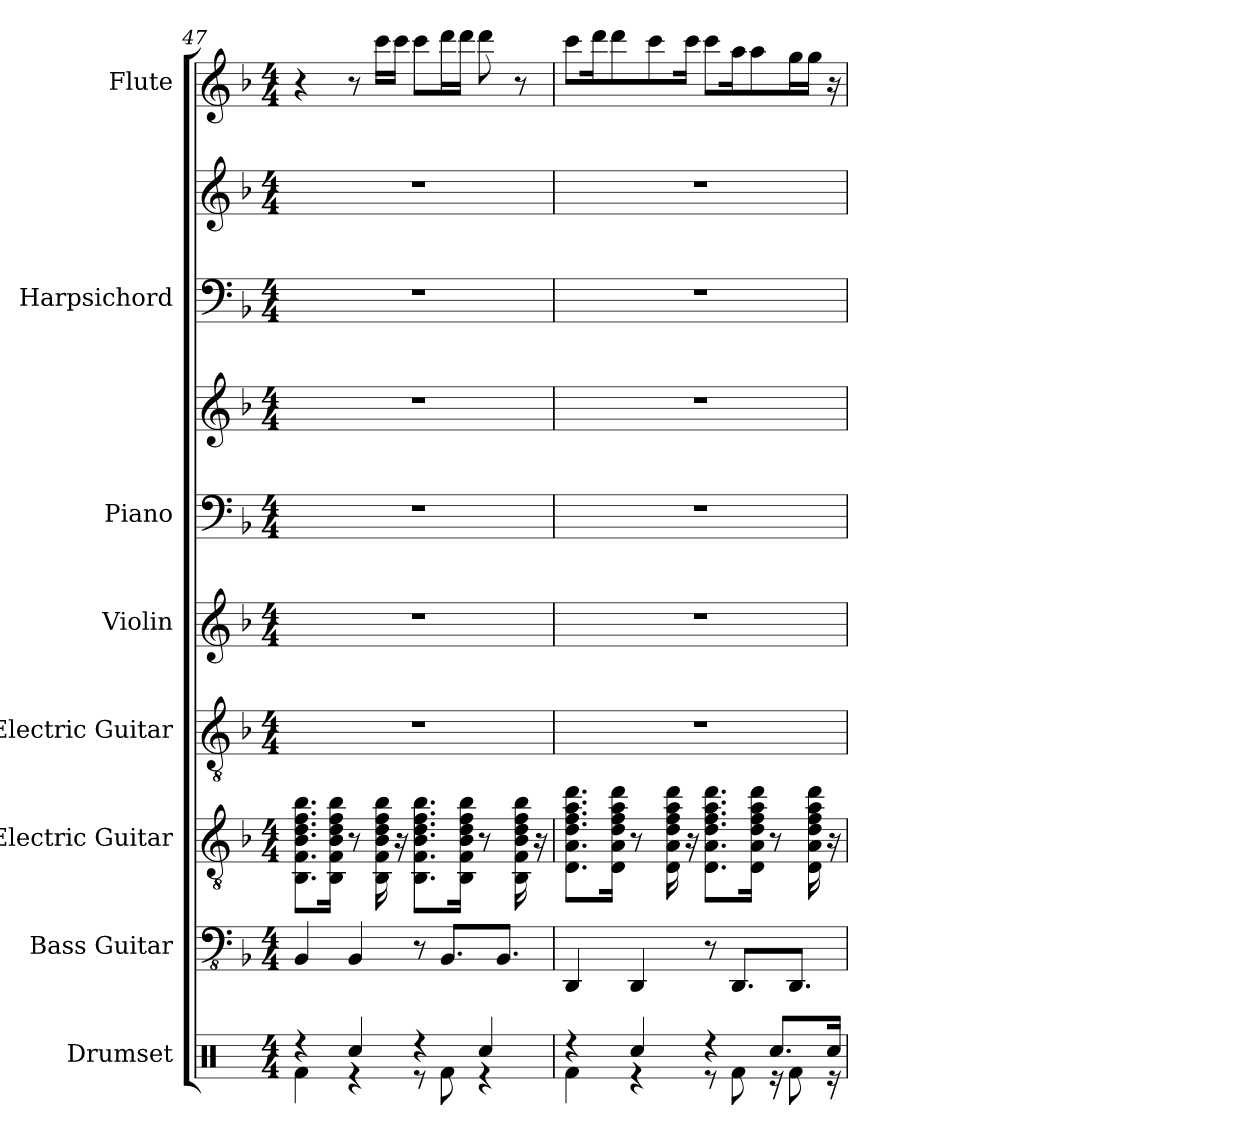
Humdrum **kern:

**kern	**kern	**kern	**kern	**kern	**kern	**kern	**kern	**kern	**kern
*part8	*part7	*part6	*part5	*part4	*part3	*part3	*part2	*part2	*part1
*staff10	*staff9	*staff8	*staff7	*staff6	*staff5	*staff4	*staff3	*staff2	*staff1
*I"Drumset	*I"Bass Guitar	*I"Electric Guitar	*I"Electric Guitar	*I"Violin	*I"Piano	*	*I"Harpsichord	*	*I"Flute
*I'Drs.	*I'B. Guit.	*I'El. Guit.	*I'El. Guit.	*I'Vln.	*I'Pno.	*	*I'Hch.	*	*I'Fl.
*clefX	*clefFv4	*clefGv2	*clefGv2	*clefG2	*clefF4	*clefG2	*clefF4	*clefG2	*clefG2
*k[]	*k[b-]	*k[b-]	*k[b-]	*k[b-]	*k[b-]	*k[b-]	*k[b-]	*k[b-]	*k[b-]
*M4/4	*M4/4	*M4/4	*M4/4	*M4/4	*M4/4	*M4/4	*M4/4	*M4/4	*M4/4
=47	=47	=47	=47	=47	=47	=47	=47	=47	=47
*^	*	*	*	*	*	*	*	*	*
4r	4Rf\	4BBB-/	8.BB-\ 8.F\ 8.B-\ 8.d\ 8.f\ 8.b-\L	1r	1r	1r	1r	1r	1r	4r
.	.	.	16BB-\ 16F\ 16B-\ 16d\ 16f\ 16b-\Jk	.	.	.	.	.	.	.
4Rcc/	4r	4BBB-/	8r	.	.	.	.	.	.	8r
.	.	.	16BB-\ 16F\ 16B-\ 16d\ 16f\ 16b-\	.	.	.	.	.	.	16ccc\LL
.	.	.	16r	.	.	.	.	.	.	16ccc\JJ
4r	8r	8r	8.BB-\ 8.F\ 8.B-\ 8.d\ 8.f\ 8.b-\L	.	.	.	.	.	.	8ccc\L
.	8Rf\	8.BBB-/L	.	.	.	.	.	.	.	16ddd\L
.	.	.	16BB-\ 16F\ 16B-\ 16d\ 16f\ 16b-\Jk	.	.	.	.	.	.	16ddd\JJ
4Rcc/	4r	.	8r	.	.	.	.	.	.	8ddd\
.	.	8.BBB-/J	.	.	.	.	.	.	.	.
.	.	.	16BB-\ 16F\ 16B-\ 16d\ 16f\ 16b-\	.	.	.	.	.	.	8r
.	.	.	16r	.	.	.	.	.	.	.
=48	=48	=48	=48	=48	=48	=48	=48	=48	=48	=48
4r	4Rf\	4DDD/	8.D\ 8.A\ 8.d\ 8.f\ 8.a\ 8.dd\L	1r	1r	1r	1r	1r	1r	8ccc\L
.	.	.	.	.	.	.	.	.	.	16ddd\K
.	.	.	16D\ 16A\ 16d\ 16f\ 16a\ 16dd\Jk	.	.	.	.	.	.	8ddd\
4Rcc/	4r	4DDD/	8r	.	.	.	.	.	.	.
.	.	.	.	.	.	.	.	.	.	8ccc\
.	.	.	16D\ 16A\ 16d\ 16f\ 16a\ 16dd\	.	.	.	.	.	.	.
.	.	.	16r	.	.	.	.	.	.	16ccc\Jk
4r	8r	8r	8.D\ 8.A\ 8.d\ 8.f\ 8.a\ 8.dd\L	.	.	.	.	.	.	8ccc\L
.	8Rf\	8.DDD/L	.	.	.	.	.	.	.	16aa\K
.	.	.	16D\ 16A\ 16d\ 16f\ 16a\ 16dd\Jk	.	.	.	.	.	.	8aa\
8.Rcc/L	16r	.	8r	.	.	.	.	.	.	.
.	8Rf\	8.DDD/J	.	.	.	.	.	.	.	16gg\L
.	.	.	16D\ 16A\ 16d\ 16f\ 16a\ 16dd\	.	.	.	.	.	.	16gg\JJ
16Rcc/Jk	16r	.	16r	.	.	.	.	.	.	16r
*v	*v	*	*	*	*	*	*	*	*	*
=	=	=	=	=	=	=	=	=	=
*-	*-	*-	*-	*-	*-	*-	*-	*-	*-
